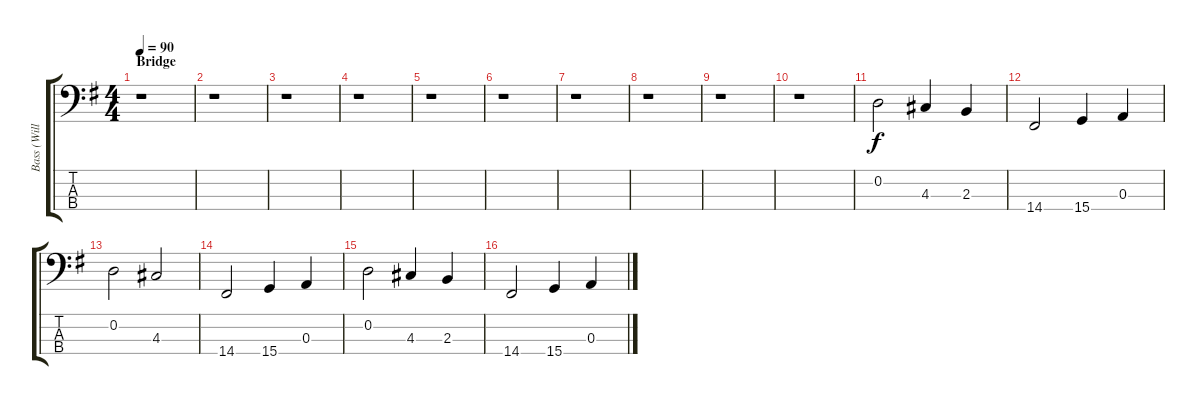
\track ("Bass (Will Boyd)" "Bass (Will") {instrument electricbassfinger}
\staff {score tabs}
\tuning (G2 D2 A1 E0) {hide}
\ts (4 4)
\section ("" "Bridge")
\tempo 90
\clef f4
\ks g
r.1{dy f} |
r.1 |
r.1 |
r.1 |
r.1 |
r.1 |
r.1 |
r.1 |
r.1 |
r.1 |
0.2.2 4.3.4 2.3.4 |
14.4.2 15.4.4 0.3.4 |
0.2.2 4.3.2 |
14.4.2 15.4.4 0.3.4 |
0.2.2 4.3.4 2.3.4 |
14.4.2 15.4.4 0.3.4
